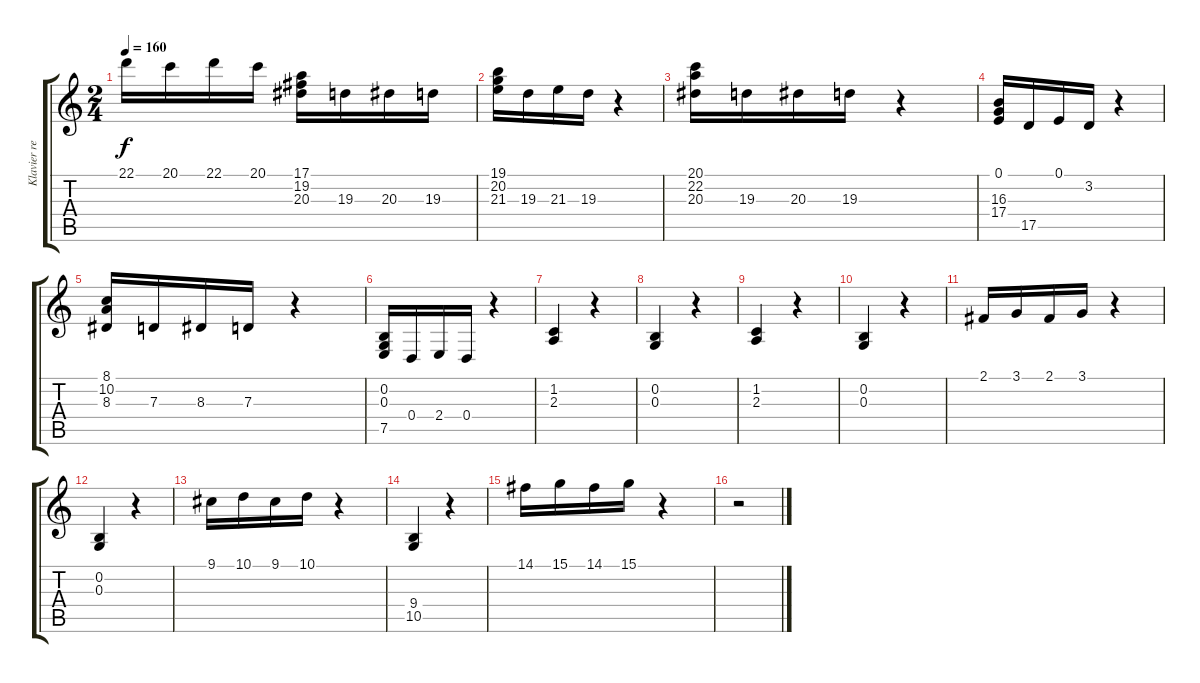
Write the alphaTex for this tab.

\track ("Klavier rechte Hand" "Klavier re") {instrument acousticgrandpiano}
\staff {score tabs}
\tuning (E4 B3 G3 D3 A2 E2) {hide}
\ts (2 4)
\tempo 160
\clef g2
\ks c
22.1.16{dy f} 20.1.16 22.1.16 20.1.16 (17.1 19.2 20.3).16 19.3.16 20.3.16 19.3.16 |
(19.1 20.2 21.3).16 19.3.16 21.3.16 19.3.16 r.4 |
(20.1 22.2 20.3).16 19.3.16 20.3.16 19.3.16 r.4 |
(0.1 16.3 17.4).16 17.5.16 0.1.16 3.2.16 r.4 |
(8.1 10.2 8.3).16 7.3.16 8.3.16 7.3.16 r.4 |
(0.2 0.3 7.5).16 0.4.16 2.4.16 0.4.16 r.4 |
(1.2 2.3).4 r.4 |
(0.2 0.3).4 r.4 |
(1.2 2.3).4 r.4 |
(0.2 0.3).4 r.4 |
2.1.16 3.1.16 2.1.16 3.1.16 r.4 |
(0.2 0.3).4 r.4 |
9.1.16 10.1.16 9.1.16 10.1.16 r.4 |
(9.4 10.5).4 r.4 |
14.1.16 15.1.16 14.1.16 15.1.16 r.4 |
r.2
